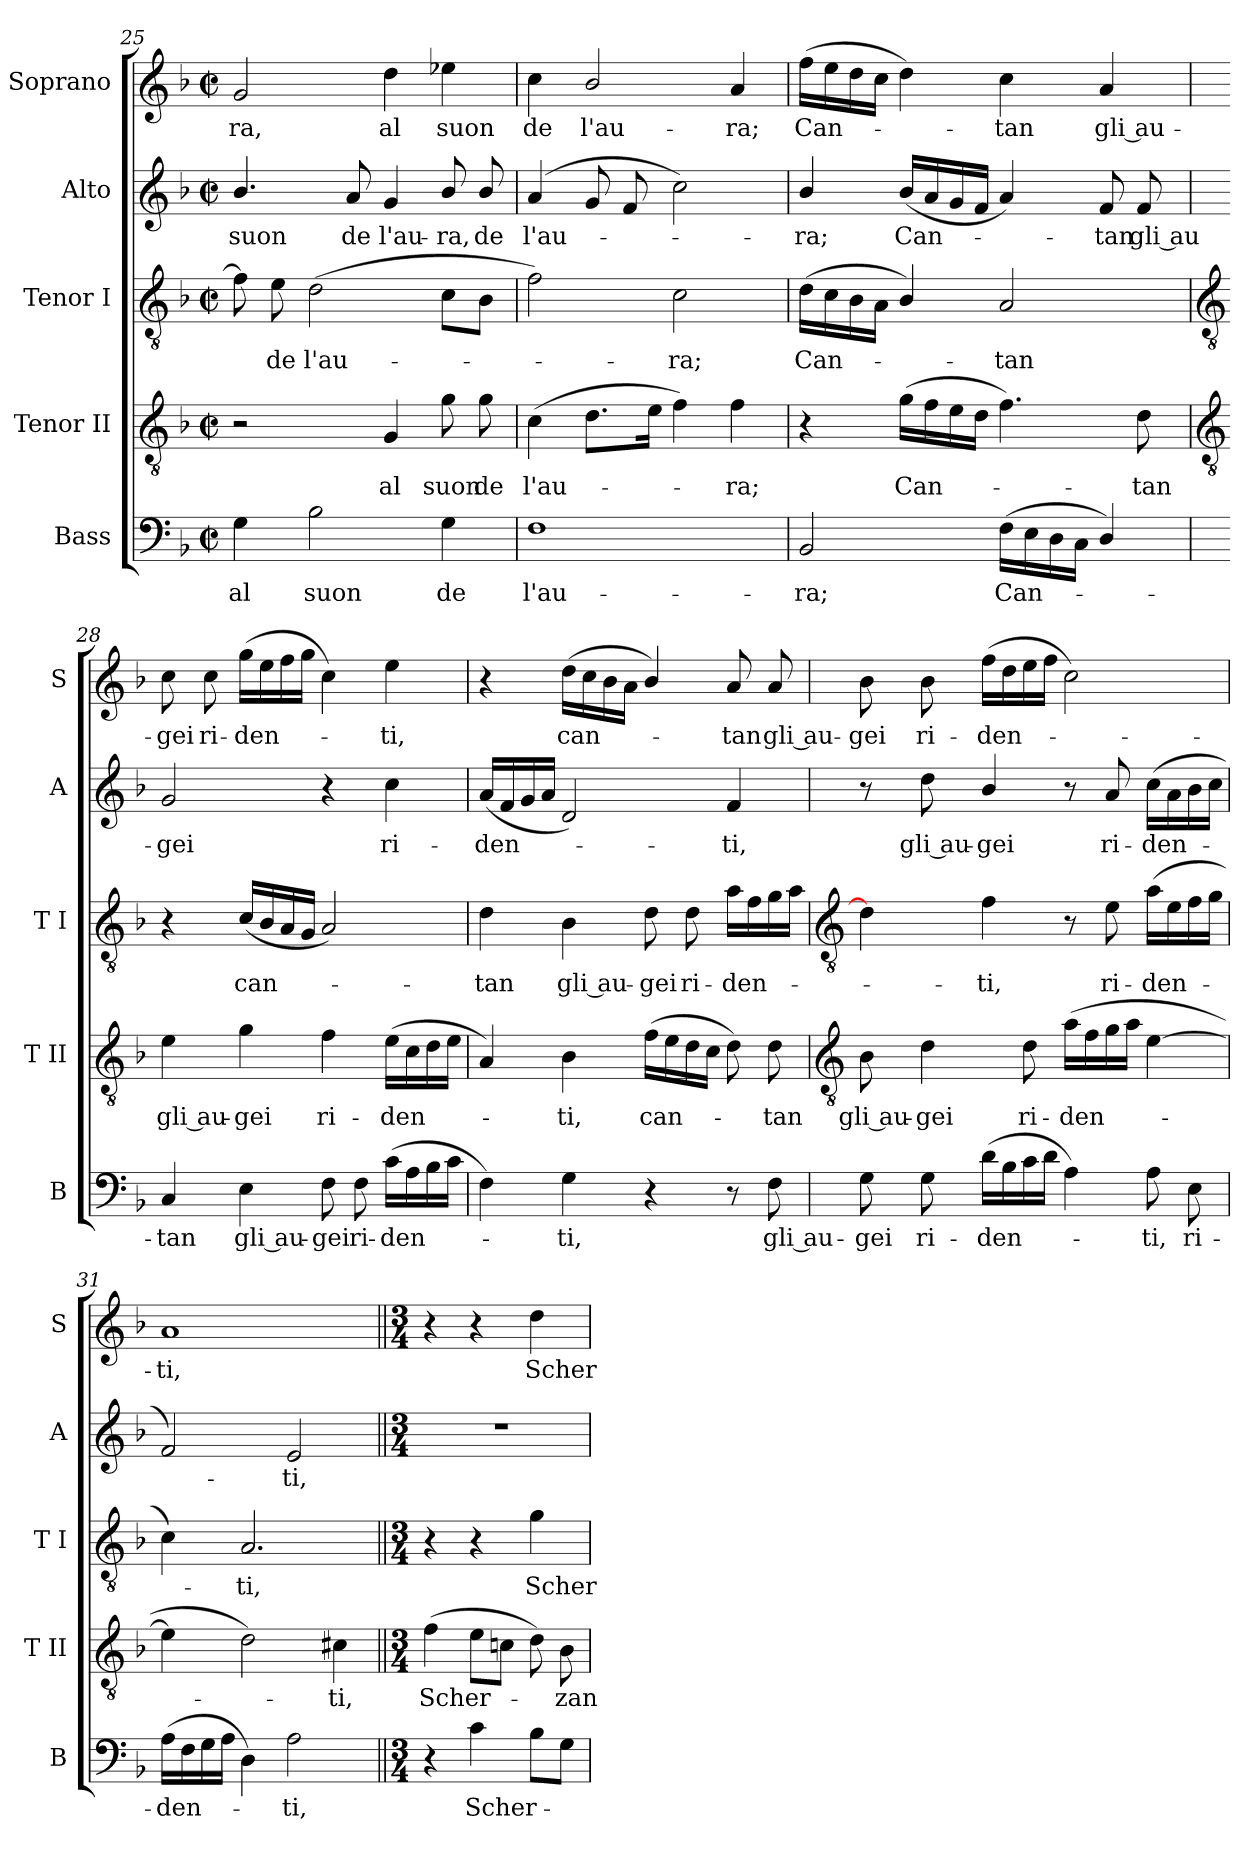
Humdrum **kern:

**kern	**text	**kern	**text	**kern	**text	**kern	**text	**kern	**text
*part5	*part5	*part4	*part4	*part3	*part3	*part2	*part2	*part1	*part1
*staff5	*staff5	*staff4	*staff4	*staff3	*staff3	*staff2	*staff2	*staff1	*staff1
*I"Bass	*	*I"Tenor II	*	*I"Tenor I	*	*I"Alto	*	*I"Soprano	*
*I'B	*	*I'T II	*	*I'T I	*	*I'A	*	*I'S	*
*clefF4	*	*clefGv2	*	*clefGv2	*	*clefG2	*	*clefG2	*
*k[b-]	*	*k[b-]	*	*k[b-]	*	*k[b-]	*	*k[b-]	*
*F:	*	*F:	*	*F:	*	*F:	*	*F:	*
*M2/2	*	*M2/2	*	*M2/2	*	*M2/2	*	*M2/2	*
*met(c|)	*	*met(c|)	*	*met(c|)	*	*met(c|)	*	*met(c|)	*
=25	=25	=25	=25	=25	=25	=25	=25	=25	=25
!	!LO:LY:b	!	!	!	!	!	!LO:LY:b	!	!LO:LY:b
4G	al	2r	.	8f]	.	4.b-/	suon	2g	-ra,
!	!	!	!	!	!LO:LY:b	!	!	!	!
.	.	.	.	8e	de	.	.	.	.
!	!LO:LY:b	!	!	!	!LO:LY:b	!	!	!	!
2B-	suon	.	.	(>2d	l'au-	.	.	.	.
!	!	!	!	!	!	!	!LO:LY:b	!	!
.	.	.	.	.	.	8a	de	.	.
!	!	!	!LO:LY:b	!	!	!	!LO:LY:b	!	!LO:LY:b
.	.	4G	al	.	.	4g	l'au-	4dd	al
!	!LO:LY:b	!	!LO:LY:b	!	!	!	!LO:LY:b	!	!LO:LY:b
4G	de	8g	suon	8cL	.	8b-/	-ra,	4ee-X	suon
!	!	!	!LO:LY:b	!	!	!	!LO:LY:b	!	!
.	.	8g	de	8B-J	.	8b-/	de	.	.
=26	=26	=26	=26	=26	=26	=26	=26	=26	=26
!	!LO:LY:b	!	!LO:LY:b	!	!	!	!LO:LY:b	!	!LO:LY:b
1F	l'au-	(>4c	l'au-	2f)	.	(<4a	l'au-	4cc	de
!	!	!	!	!	!	!	!	!	!LO:LY:b
.	.	8.dL	.	.	.	8g	.	2b-/	l'au-
.	.	.	.	.	.	8f	.	.	.
.	.	16eJ	.	.	.	.	.	.	.
!	!	!	!	!	!LO:LY:b	!	!	!	!
.	.	4f)	.	2c	ra;	2cc)	.	.	.
!	!	!	!LO:LY:b	!	!	!	!	!	!LO:LY:b
.	.	4f	ra;	.	.	.	.	4a	-ra;
=27	=27	=27	=27	=27	=27	=27	=27	=27	=27
!	!LO:LY:b	!	!	!	!LO:LY:b	!	!LO:LY:b	!	!LO:LY:b
2BB-	-ra;	4r	.	(>16dLL	Can-	4b-/	ra;	(>16ffLL	Can-
.	.	.	.	16c	.	.	.	16ee	.
.	.	.	.	16B-	.	.	.	16dd	.
.	.	.	.	16AJJ	.	.	.	16ccJJ	.
!	!	!	!LO:LY:b	!	!	!	!LO:LY:b	!	!
.	.	(>16gLL	Can-	4B-/)	.	(<16b-LL	Can-	4dd)	.
.	.	16f	.	.	.	16a	.	.	.
.	.	16e	.	.	.	16g	.	.	.
.	.	16dJJ	.	.	.	16fJJ	.	.	.
!	!LO:LY:b	!	!	!	!LO:LY:b	!	!	!	!LO:LY:b
(>16FLL	Can-	4.f)	.	2A	tan	4a)	.	4cc	tan
16E	.	.	.	.	.	.	.	.	.
16D	.	.	.	.	.	.	.	.	.
16CJJ	.	.	.	.	.	.	.	.	.
!	!	!	!	!	!	!	!LO:LY:b	!	!LO:LY:b
4D/)	.	.	.	.	.	8f	tan	4a	gli au-
!	!	!	!LO:LY:b	!	!	!	!LO:LY:b	!	!
.	.	8d	tan	.	.	8f	gli au-	.	.
!!LO:LB:g=z
=28	=28	=28	=28	=28	=28	=28	=28	=28	=28
*	*	*clefGv2	*	*clefGv2	*	*	*	*	*
!	!LO:LY:b	!	!LO:LY:b	!	!	!	!LO:LY:b	!	!LO:LY:b
4C	tan	4e	gli au-	4r	.	2g	-gei	8cc	-gei
!	!	!	!	!	!	!	!	!	!LO:LY:b
.	.	.	.	.	.	.	.	8cc	ri-
!	!LO:LY:b	!	!LO:LY:b	!	!LO:LY:b	!	!	!	!LO:LY:b
4E	gli au-	4g	-gei	(<16cLL	can-	.	.	(>16ggLL	-den-
.	.	.	.	16B-	.	.	.	16ee	.
.	.	.	.	16A	.	.	.	16ff	.
.	.	.	.	16GJJ	.	.	.	16ggJJ	.
!	!LO:LY:b	!	!LO:LY:b	!	!	!	!	!	!
8F	-gei	4f	ri-	2A)	.	4r	.	4cc)	.
!	!LO:LY:b	!	!	!	!	!	!	!	!
8F	ri-	.	.	.	.	.	.	.	.
!	!LO:LY:b	!	!LO:LY:b	!	!	!	!LO:LY:b	!	!LO:LY:b
(>16cLL	-den-	(>16eLL	-den-	.	.	4cc	ri-	4ee	ti,
16A	.	16c	.	.	.	.	.	.	.
16B-	.	16d	.	.	.	.	.	.	.
16cJJ	.	16eJJ	.	.	.	.	.	.	.
=29	=29	=29	=29	=29	=29	=29	=29	=29	=29
!	!	!	!	!	!LO:LY:b	!	!LO:LY:b	!	!
4F)	.	4A)	.	4d	tan	(<16aLL	-den-	4r	.
.	.	.	.	.	.	16f	.	.	.
.	.	.	.	.	.	16g	.	.	.
.	.	.	.	.	.	16aJJ	.	.	.
!	!LO:LY:b	!	!LO:LY:b	!	!LO:LY:b	!	!	!	!LO:LY:b
4G	ti,	4B-	ti,	4B-	gli au-	2d)	.	(>16ddLL	can-
.	.	.	.	.	.	.	.	16cc	.
.	.	.	.	.	.	.	.	16b-	.
.	.	.	.	.	.	.	.	16aJJ	.
!	!	!	!LO:LY:b	!	!LO:LY:b	!	!	!	!
4r	.	(>16fLL	can-	8d	-gei	.	.	4b-/)	.
.	.	16e	.	.	.	.	.	.	.
!	!	!	!	!	!LO:LY:b	!	!	!	!
.	.	16d	.	8d	ri-	.	.	.	.
.	.	16cJJ	.	.	.	.	.	.	.
!	!	!	!	!	!LO:LY:b	!	!LO:LY:b	!	!LO:LY:b
8r	.	8d)	.	16aLL	-den-	4f	ti,	8a	tan
.	.	.	.	16f	.	.	.	.	.
!	!LO:LY:b	!	!LO:LY:b	!	!	!	!	!	!LO:LY:b
8F	gli au-	8d	tan	16g	.	.	.	8a	gli au-
.	.	.	.	16aJJ	.	.	.	.	.
!!LO:LB:g=z
=30	=30	=30	=30	=30	=30	=30	=30	=30	=30
*	*	*clefGv2	*	*clefGv2	*	*	*	*	*
!	!LO:LY:b	!	!LO:LY:b	!	!	!	!	!	!LO:LY:b
8G	-gei	8B-	gli au-	4d]	.	8r	.	8b-	-gei
!	!LO:LY:b	!	!LO:LY:b	!	!	!	!LO:LY:b	!	!LO:LY:b
8G	ri-	4d	-gei	.	.	8dd	gli au-	8b-	ri-
!	!LO:LY:b	!	!	!	!LO:LY:b	!	!LO:LY:b	!	!LO:LY:b
(>16dLL	-den-	.	.	4f	ti,	4b-/	-gei	(>16ffLL	-den-
16B-	.	.	.	.	.	.	.	16dd	.
!	!	!	!LO:LY:b	!	!	!	!	!	!
16c	.	8d	ri-	.	.	.	.	16ee	.
16dJJ	.	.	.	.	.	.	.	16ffJJ	.
!	!	!	!LO:LY:b	!	!	!	!	!	!
4A)	.	(>16aLL	-den-	8r	.	8r	.	2cc)	.
.	.	16f	.	.	.	.	.	.	.
!	!	!	!	!	!LO:LY:b	!	!LO:LY:b	!	!
.	.	16g	.	8e	ri-	8a	ri-	.	.
.	.	16aJJ	.	.	.	.	.	.	.
!	!LO:LY:b	!	!	!	!LO:LY:b	!	!LO:LY:b	!	!
8A	ti,	[4e	.	(>16aLL	-den-	(>16ccLL	-den-	.	.
.	.	.	.	16e	.	16a	.	.	.
!	!LO:LY:b	!	!	!	!	!	!	!	!
8E	ri-	.	.	16f	.	16b-	.	.	.
.	.	.	.	16gJJ	.	16ccJJ	.	.	.
=31	=31	=31	=31	=31	=31	=31	=31	=31	=31
!	!LO:LY:b	!	!	!	!	!	!	!	!LO:LY:b
(>16ALL	-den-	4e]	.	4c)	.	2f)	.	1a	ti,
16F	.	.	.	.	.	.	.	.	.
16G	.	.	.	.	.	.	.	.	.
16AJJ	.	.	.	.	.	.	.	.	.
!	!	!	!	!	!LO:LY:b	!	!	!	!
4D)	.	2d)	.	2.A	ti,	.	.	.	.
!	!LO:LY:b	!	!	!	!	!	!LO:LY:b	!	!
2A	ti,	.	.	.	.	2e	ti,	.	.
!	!	!	!LO:LY:b	!	!	!	!	!	!
.	.	4c#X	ti,	.	.	.	.	.	.
=32||	=32||	=32||	=32||	=32||	=32||	=32||	=32||	=32||	=32||
*M3/4	*	*M3/4	*	*M3/4	*	*M3/4	*	*M3/4	*
!	!	!	!LO:LY:b	!	!	!LO:N:vis=1	!	!	!
4r	.	(>4f	Scher-	4r	.	2.r	.	4r	.
!	!LO:LY:b	!	!	!	!	!	!	!	!
4c	Scher-	8eL	.	4r	.	.	.	4r	.
.	.	8cnJ	.	.	.	.	.	.	.
!	!	!	!	!	!LO:LY:b	!	!	!	!LO:LY:b
8B-L	.	8d)	.	4g	Scher-	.	.	4dd	Scher-
!	!	!	!LO:LY:b	!	!	!	!	!	!
8GJ	.	8B-	zan	.	.	.	.	.	.
=	=	=	=	=	=	=	=	=	=
*-	*-	*-	*-	*-	*-	*-	*-	*-	*-
